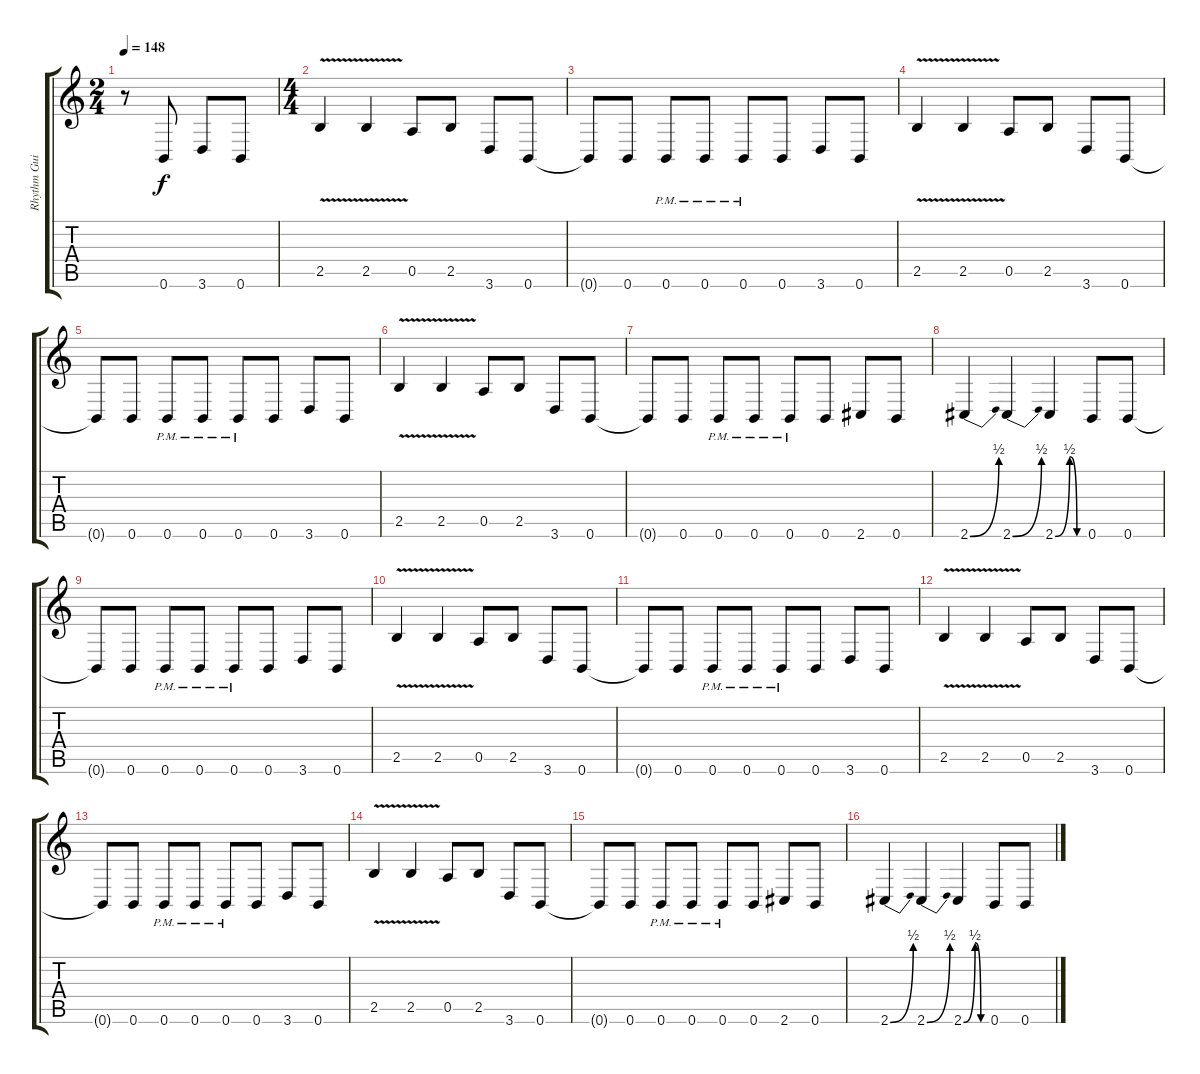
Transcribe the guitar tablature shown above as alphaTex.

\track ("Rhythm Guitar 1" "Rhythm Gui") {instrument distortionguitar}
\staff {score tabs}
\tuning (E4 B3 G3 D3 A2 B1) {hide}
\ts (2 4)
\tempo 148
\clef g2
\ks c
r.8{dy f instrument distortionguitar} 0.6.8 3.6.8 0.6.8 |
\ts (4 4)
2.5{v}.4 2.5{v}.4 0.5.8 2.5.8 3.6.8 0.6.8 |
0.6{t}.8 0.6.8 0.6{pm}.8 0.6{pm}.8 0.6{pm}.8 0.6.8 3.6.8 0.6.8 |
2.5{v}.4 2.5{v}.4 0.5.8 2.5.8 3.6.8 0.6.8 |
0.6{t}.8 0.6.8 0.6{pm}.8 0.6{pm}.8 0.6{pm}.8 0.6.8 3.6.8 0.6.8 |
2.5{v}.4 2.5{v}.4 0.5.8 2.5.8 3.6.8 0.6.8 |
0.6{t}.8 0.6.8 0.6{pm}.8 0.6{pm}.8 0.6{pm}.8 0.6.8 2.6.8 0.6.8 |
2.6{be (bend 0 0 60 2)}.4 2.6{be (bend 0 0 60 2)}.4 2.6{be (custom 0 0 30 2 45 0 60 0)}.4 0.6.8 0.6.8 |
0.6{t}.8 0.6.8 0.6{pm}.8 0.6{pm}.8 0.6{pm}.8 0.6.8 3.6.8 0.6.8 |
2.5{v}.4 2.5{v}.4 0.5.8 2.5.8 3.6.8 0.6.8 |
0.6{t}.8 0.6.8 0.6{pm}.8 0.6{pm}.8 0.6{pm}.8 0.6.8 3.6.8 0.6.8 |
2.5{v}.4 2.5{v}.4 0.5.8 2.5.8 3.6.8 0.6.8 |
0.6{t}.8 0.6.8 0.6{pm}.8 0.6{pm}.8 0.6{pm}.8 0.6.8 3.6.8 0.6.8 |
2.5{v}.4 2.5{v}.4 0.5.8 2.5.8 3.6.8 0.6.8 |
0.6{t}.8 0.6.8 0.6{pm}.8 0.6{pm}.8 0.6{pm}.8 0.6.8 2.6.8 0.6.8 |
2.6{be (bend 0 0 60 2)}.4 2.6{be (bend 0 0 60 2)}.4 2.6{be (custom 0 0 30 2 45 0 60 0)}.4 0.6.8 0.6.8
